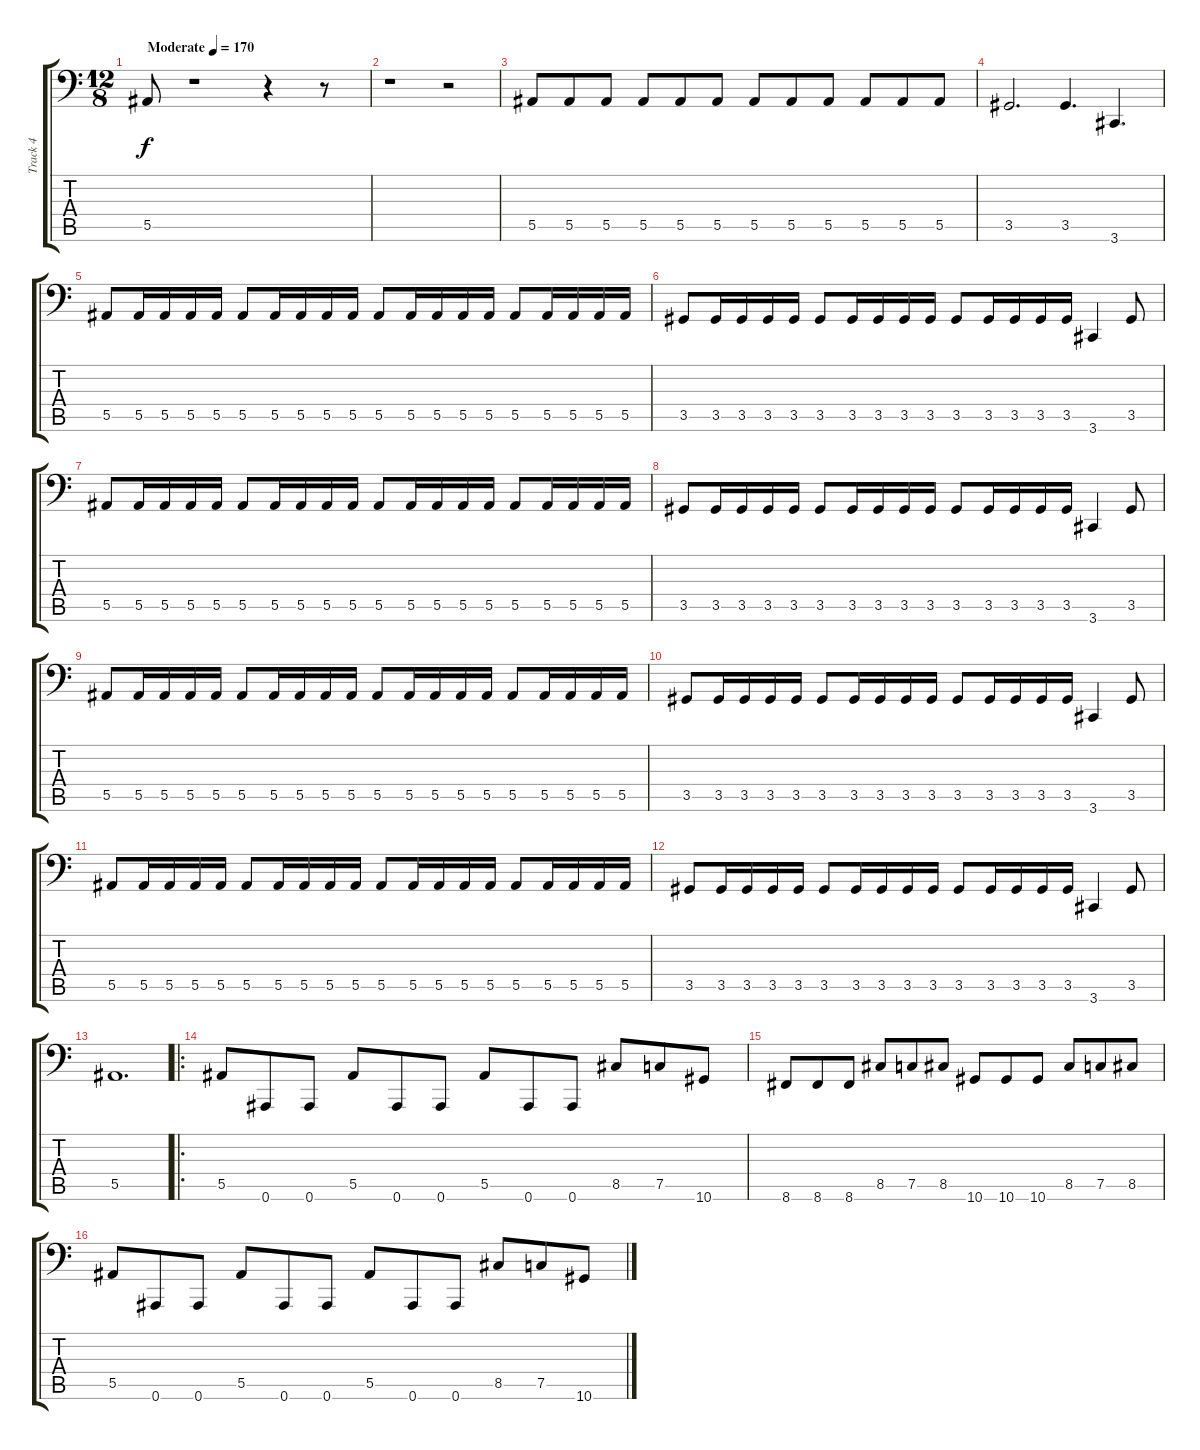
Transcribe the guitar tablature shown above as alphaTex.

\track ("Track 4" "Track 4") {instrument electricbasspick}
\staff {score tabs}
\tuning (C3 G2 Eb2 Bb1 F1 Bb0) {hide}
\ts (12 8)
\tempo (170 "Moderate")
\clef f4
\ks c
5.5.8{dy f instrument electricbasspick} r.1 r.4 r.8 |
r.1 r.2 |
5.5.8 5.5.8 5.5.8 5.5.8 5.5.8 5.5.8 5.5.8 5.5.8 5.5.8 5.5.8 5.5.8 5.5.8 |
3.5.2{d} 3.5.4{d} 3.6.4{d} |
5.5.8 5.5.16 5.5.16 5.5.16 5.5.16 5.5.8 5.5.16 5.5.16 5.5.16 5.5.16 5.5.8 5.5.16 5.5.16 5.5.16 5.5.16 5.5.8 5.5.16 5.5.16 5.5.16 5.5.16 |
3.5.8 3.5.16 3.5.16 3.5.16 3.5.16 3.5.8 3.5.16 3.5.16 3.5.16 3.5.16 3.5.8 3.5.16 3.5.16 3.5.16 3.5.16 3.6.4 3.5.8 |
5.5.8 5.5.16 5.5.16 5.5.16 5.5.16 5.5.8 5.5.16 5.5.16 5.5.16 5.5.16 5.5.8 5.5.16 5.5.16 5.5.16 5.5.16 5.5.8 5.5.16 5.5.16 5.5.16 5.5.16 |
3.5.8 3.5.16 3.5.16 3.5.16 3.5.16 3.5.8 3.5.16 3.5.16 3.5.16 3.5.16 3.5.8 3.5.16 3.5.16 3.5.16 3.5.16 3.6.4 3.5.8 |
5.5.8 5.5.16 5.5.16 5.5.16 5.5.16 5.5.8 5.5.16 5.5.16 5.5.16 5.5.16 5.5.8 5.5.16 5.5.16 5.5.16 5.5.16 5.5.8 5.5.16 5.5.16 5.5.16 5.5.16 |
3.5.8 3.5.16 3.5.16 3.5.16 3.5.16 3.5.8 3.5.16 3.5.16 3.5.16 3.5.16 3.5.8 3.5.16 3.5.16 3.5.16 3.5.16 3.6.4 3.5.8 |
5.5.8 5.5.16 5.5.16 5.5.16 5.5.16 5.5.8 5.5.16 5.5.16 5.5.16 5.5.16 5.5.8 5.5.16 5.5.16 5.5.16 5.5.16 5.5.8 5.5.16 5.5.16 5.5.16 5.5.16 |
3.5.8 3.5.16 3.5.16 3.5.16 3.5.16 3.5.8 3.5.16 3.5.16 3.5.16 3.5.16 3.5.8 3.5.16 3.5.16 3.5.16 3.5.16 3.6.4 3.5.8 |
5.5.1{d} |
\ro
5.5.8 0.6.8 0.6.8 5.5.8 0.6.8 0.6.8 5.5.8 0.6.8 0.6.8 8.5.8 7.5.8 10.6.8 |
8.6.8 8.6.8 8.6.8 8.5.8 7.5.8 8.5.8 10.6.8 10.6.8 10.6.8 8.5.8 7.5.8 8.5.8 |
5.5.8 0.6.8 0.6.8 5.5.8 0.6.8 0.6.8 5.5.8 0.6.8 0.6.8 8.5.8 7.5.8 10.6.8
